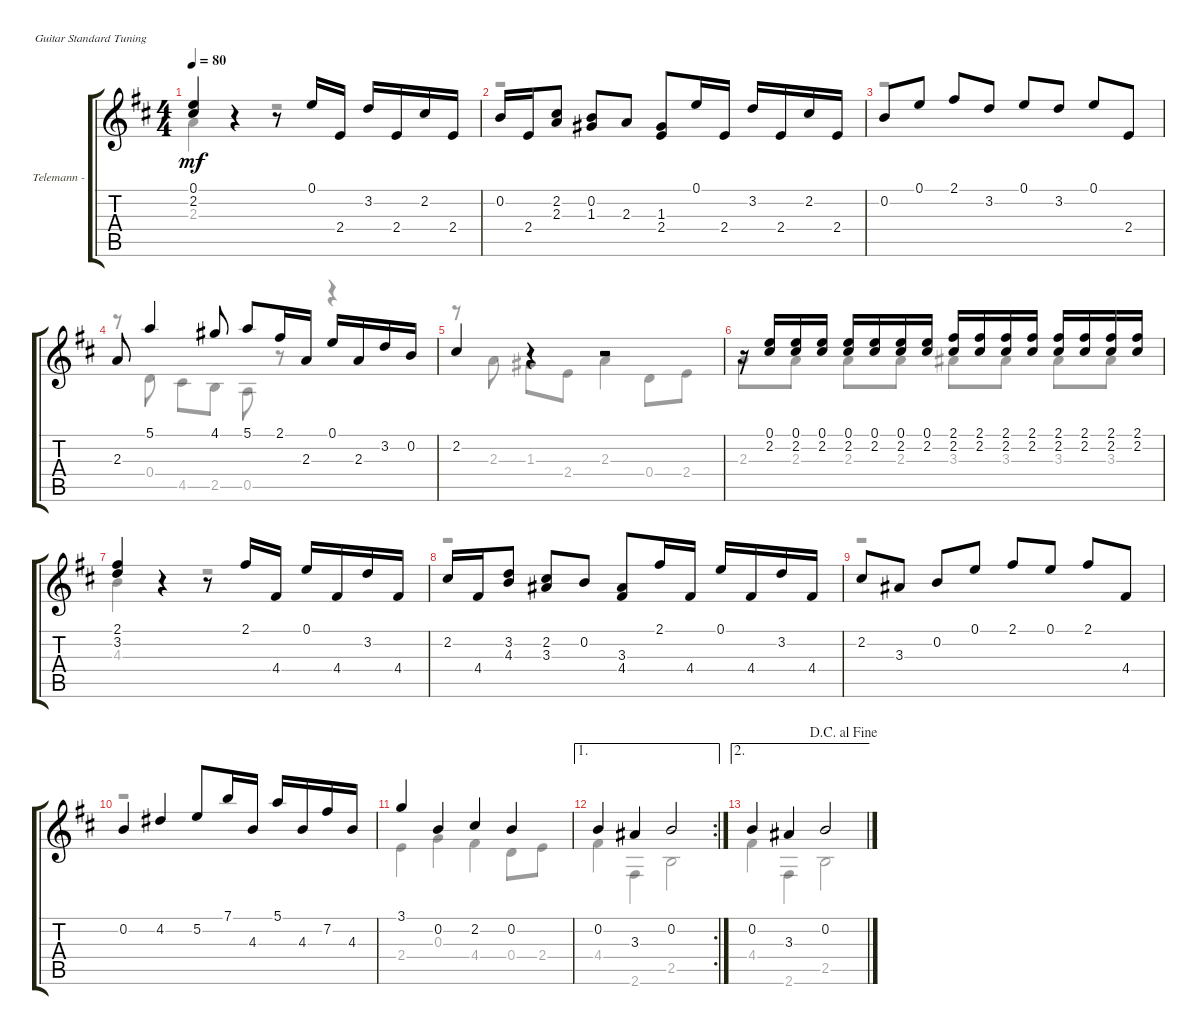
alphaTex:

\bracketExtendMode groupsimilarinstruments
\firstSystemTrackNameOrientation horizontal
\otherSystemsTrackNameOrientation horizontal
\track ("Telemann - Aria" "Telemann -") {instrument acousticguitarnylon}
\staff {score tabs}
\tuning (E4 B3 G3 D3 A2 E2)
\voice
\ts (4 4)
\tempo 80
\clef g2
\ks d
(0.1 2.2).4{dy mf} r.4 r.8 0.1.16 2.4.16 3.2.16 2.4.16 2.2.16 2.4.16 |
0.2.16 2.4.16 (2.2 2.3).8 (0.2 1.3).8 2.3.8 (1.3 2.4).8 0.1.16 2.4.16 3.2.16 2.4.16 2.2.16 2.4.16 |
0.2.8 0.1.8 2.1.8 3.2.8 0.1.8 3.2.8 0.1.8 2.4.8 |
2.3.8 5.1.4 4.1.8 5.1.8 2.1.16 2.3.16 0.1.16 2.3.16 3.2.16 0.2.16 |
2.2.4 r.4 r.2 |
r.16 (0.1 2.2).16 (0.1 2.2).16 (0.1 2.2).16 (0.1 2.2).16 (0.1 2.2).16 (0.1 2.2).16 (0.1 2.2).16 (2.1 2.2).16 (2.1 2.2).16 (2.1 2.2).16 (2.1 2.2).16 (2.1 2.2).16 (2.1 2.2).16 (2.1 2.2).16 (2.1 2.2).16 |
(2.1 3.2).4 r.4 r.8 2.1.16 4.4.16 0.1.16 4.4.16 3.2.16 4.4.16 |
2.2.16 4.4.16 (3.2 4.3).8 (2.2 3.3).8 0.2.8 (3.3 4.4).8 2.1.16 4.4.16 0.1.16 4.4.16 3.2.16 4.4.16 |
2.2.8 3.3.8 0.2.8 0.1.8 2.1.8 0.1.8 2.1.8 4.4.8 |
0.2.4 4.2.4 5.2.8 7.1.16 4.3.16 5.1.16 4.3.16 7.2.16 4.3.16 |
3.1.4 0.2.4 2.2.4 0.2.4 |
\ae 1
\rc 2
0.2.4 3.3.4 0.2.2 |
\ae 2
\jump dacapoalfine
0.2.4 3.3.4 0.2.2
\voice
\clef g2
\ottava regular
\simile none
\ks d
2.3.4{dy mf} r.4 r.2 |
r.1 |
r.1 |
r.8 0.4.8 4.5.8 2.5.8 0.5.8 r.8 r.4 |
r.8 2.3.8 1.3.8 2.4.8 2.3.4 0.4.8 2.4.8 |
2.3.8 2.3.8 2.3.8 2.3.8 3.3.8 3.3.8 3.3.8 3.3.8 |
4.3.4 r.4 r.2 |
r.1 |
r.1 |
r.1 |
2.4.4 0.3.4 4.4.4 0.4.8 2.4.8 |
4.4.4 2.6.4 2.5.2 |
4.4.4 2.6.4 2.5.2
